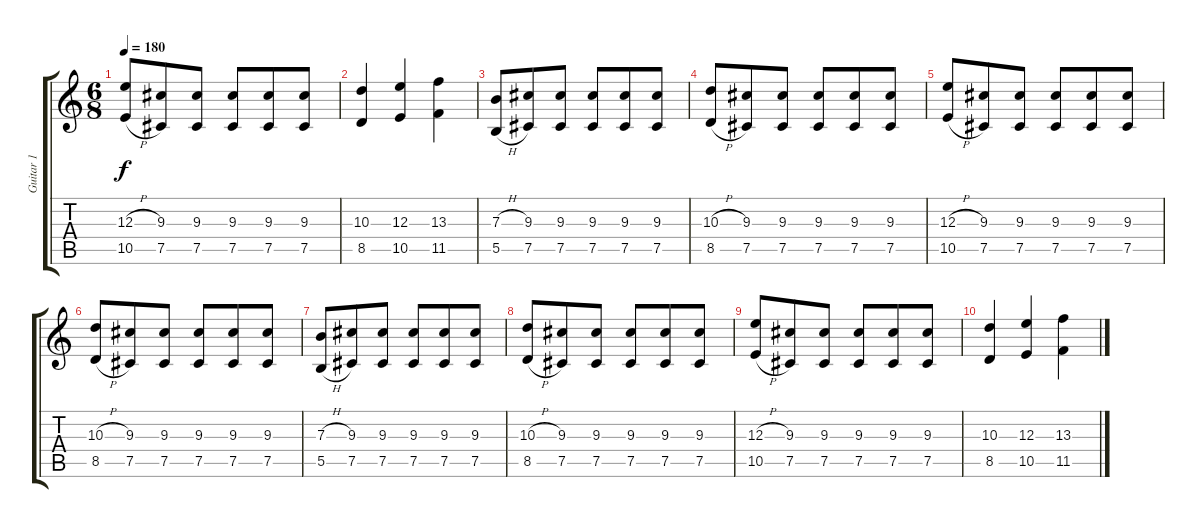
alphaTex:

\track ("Guitar 1" "Guitar 1") {instrument distortionguitar}
\staff {score tabs}
\tuning (Db4 Ab3 E3 B2 Gb2 Db2) {hide}
\ts (6 8)
\tempo 180
\clef g2
\ks c
(12.3{h} 10.5{h}).8{dy f} (9.3 7.5).8 (9.3 7.5).8 (9.3 7.5).8 (9.3 7.5).8 (9.3 7.5).8 |
(10.3 8.5).4 (12.3 10.5).4 (13.3 11.5).4 |
(7.3{h} 5.5{h}).8 (9.3 7.5).8 (9.3 7.5).8 (9.3 7.5).8 (9.3 7.5).8 (9.3 7.5).8 |
(10.3{h} 8.5{h}).8 (9.3 7.5).8 (9.3 7.5).8 (9.3 7.5).8 (9.3 7.5).8 (9.3 7.5).8 |
(12.3{h} 10.5{h}).8 (9.3 7.5).8 (9.3 7.5).8 (9.3 7.5).8 (9.3 7.5).8 (9.3 7.5).8 |
(10.3{h} 8.5{h}).8 (9.3 7.5).8 (9.3 7.5).8 (9.3 7.5).8 (9.3 7.5).8 (9.3 7.5).8 |
(7.3{h} 5.5{h}).8 (9.3 7.5).8 (9.3 7.5).8 (9.3 7.5).8 (9.3 7.5).8 (9.3 7.5).8 |
(10.3{h} 8.5{h}).8 (9.3 7.5).8 (9.3 7.5).8 (9.3 7.5).8 (9.3 7.5).8 (9.3 7.5).8 |
(12.3{h} 10.5{h}).8 (9.3 7.5).8 (9.3 7.5).8 (9.3 7.5).8 (9.3 7.5).8 (9.3 7.5).8 |
(10.3 8.5).4 (12.3 10.5).4 (13.3 11.5).4
